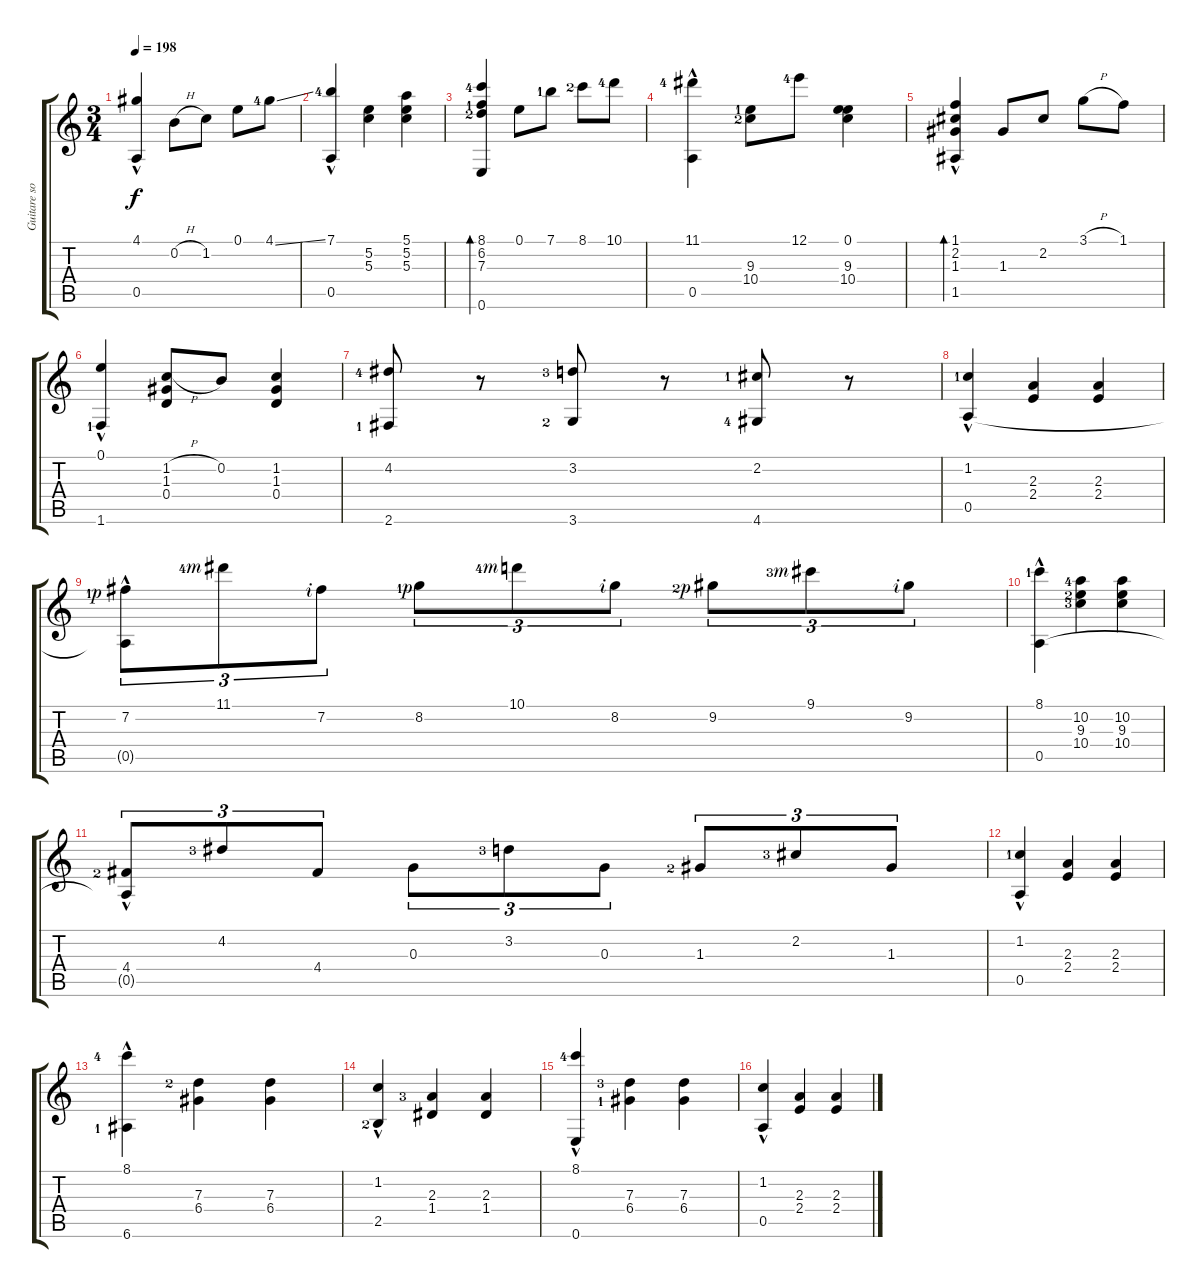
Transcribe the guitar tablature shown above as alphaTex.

\track ("Guitare solo" "Guitare so") {instrument acousticguitarnylon}
\staff {score tabs}
\tuning (E4 B3 G3 D3 A2 E2) {hide}
\ts (3 4)
\tempo 198
\clef g2
\ks c
(4.1 0.5{hac}).4{dy f} 0.2{h}.8 1.2.8 0.1.8 4.1{ss lf 5}.8 |
(7.1{lf 5} 0.5{hac}).4 (5.2 5.3).4 (5.1 5.2 5.3).4 |
(8.1{lf 5} 6.2{lf 2} 7.3{lf 3} 0.6).4{bd 60} 0.1.8 7.1{lf 2}.8 8.1{lf 3}.8 10.1{lf 5}.8 |
(11.1{hac lf 5} 0.5{hac}).4 (9.3{lf 2} 10.4{lf 3}).8 12.1{lf 5}.8 (0.1 9.3 10.4).4 |
(1.1 2.2 1.3 1.5{hac}).4{bd 60} 1.3.8 2.2.8 3.1{h}.8 1.1.8 |
(0.1{hac} 1.6{hac lf 2}).4 (1.2{h} 1.3 0.4).8 0.2.8 (1.2 1.3 0.4).4 |
(4.2{lf 5} 2.6{lf 2}).8 r.8 (3.2{lf 4} 3.6{lf 3}).8 r.8 (2.2{lf 2} 4.6{lf 5}).8 r.8 |
(1.2{hac lf 2} 0.5{hac}).4 (2.3 2.4).4 (2.3 2.4).4 |
(7.2{lf 2 rf 1} 0.5{hac t}).8{tu (3 2)} 11.1{lf 5 rf 3}.8{tu (3 2)} 7.2{rf 2}.8{tu (3 2)} 8.2{lf 2 rf 1}.8{tu (3 2)} 10.1{lf 5 rf 3}.8{tu (3 2)} 8.2{rf 2}.8{tu (3 2)} 9.2{lf 3 rf 1}.8{tu (3 2)} 9.1{lf 4 rf 3}.8{tu (3 2)} 9.2{rf 2}.8{tu (3 2)} |
(8.1{hac lf 2} 0.5{hac}).4 (10.2{lf 5} 9.3{lf 3} 10.4{lf 4}).4 (10.2 9.3 10.4).4 |
(4.4{lf 3} 0.5{hac t}).8{tu (3 2)} 4.2{lf 4}.8{tu (3 2)} 4.4.8{tu (3 2)} 0.3.8{tu (3 2)} 3.2{lf 4}.8{tu (3 2)} 0.3.8{tu (3 2)} 1.3{lf 3}.8{tu (3 2)} 2.2{lf 4}.8{tu (3 2)} 1.3.8{tu (3 2)} |
(1.2{hac lf 2} 0.5{hac}).4 (2.3 2.4).4 (2.3 2.4).4 |
(8.1{hac lf 5} 6.6{hac lf 2}).4 (7.3{lf 3} 6.4).4 (7.3 6.4).4 |
(1.2{hac} 2.5{hac lf 3}).4 (2.3{lf 4} 1.4).4 (2.3 1.4).4 |
(8.1{hac lf 5} 0.6{hac}).4 (7.3{lf 4} 6.4{lf 2}).4 (7.3 6.4).4 |
(1.2{hac} 0.5{hac}).4 (2.3 2.4).4 (2.3 2.4).4
